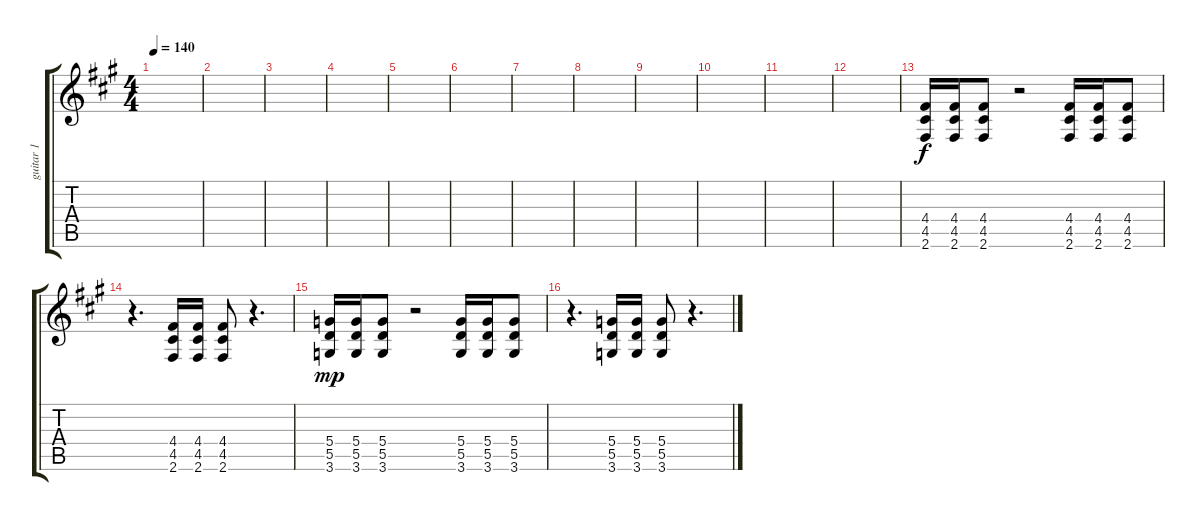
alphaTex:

\track ("guitar 1" "guitar 1") {instrument distortionguitar}
\staff {score tabs}
\tuning (E4 B3 G3 D3 A2 E2) {hide}
\ts (4 4)
\tempo 140
\clef g2
\ks f#minor
|
|
|
|
|
|
|
|
|
|
|
|
(4.4 4.5 2.6).16 (4.4 4.5 2.6).16 (4.4 4.5 2.6).8 r.2 (4.4 4.5 2.6).16 (4.4 4.5 2.6).16 (4.4 4.5 2.6).8 |
r.4{d} (4.4 4.5 2.6).16 (4.4 4.5 2.6).16 (4.4 4.5 2.6).8 r.4{d} |
(5.4 5.5 3.6).16{dy mp} (5.4 5.5 3.6).16 (5.4 5.5 3.6).8 r.2 (5.4 5.5 3.6).16 (5.4 5.5 3.6).16 (5.4 5.5 3.6).8 |
r.4{d} (5.4 5.5 3.6).16 (5.4 5.5 3.6).16 (5.4 5.5 3.6).8 r.4{d}
